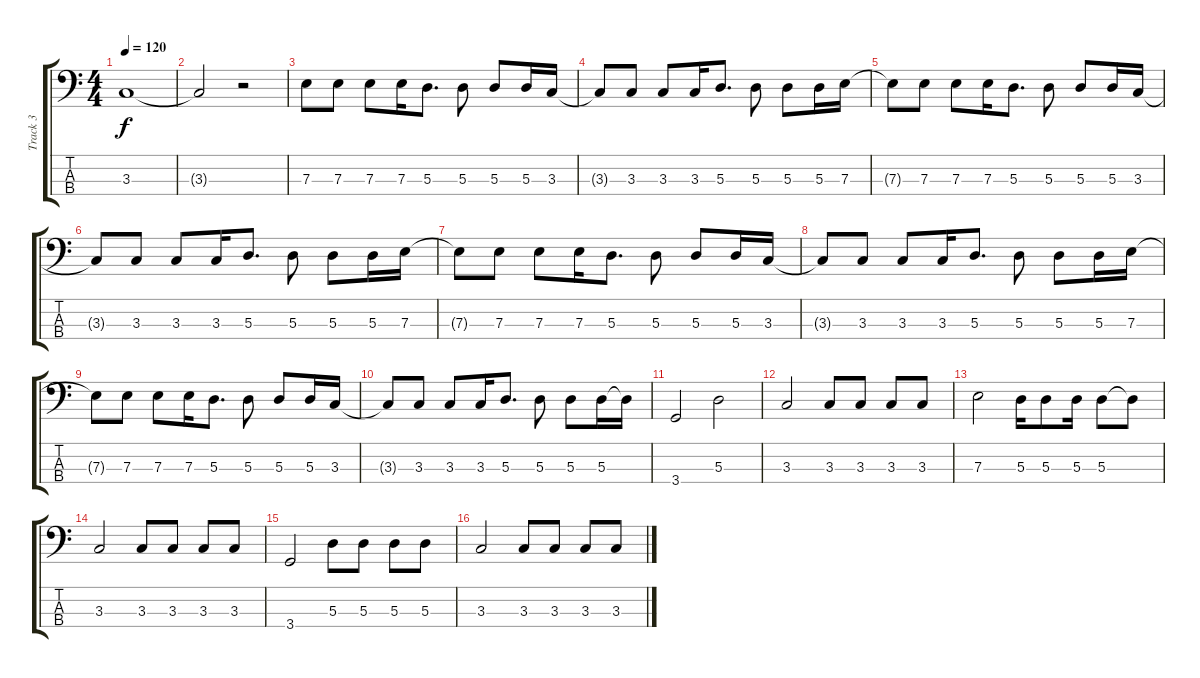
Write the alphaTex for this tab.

\track ("Track 3" "Track 3") {instrument electricbassfinger}
\staff {score tabs}
\tuning (G2 D2 A1 E1) {hide}
\ts (4 4)
\tempo 120
\clef f4
\ks c
3.3.1{dy f} |
3.3{t}.2 r.2 |
7.3.8 7.3.8 7.3.8 7.3.16 5.3.8{d} 5.3.8 5.3.8 5.3.16 3.3.16 |
3.3{t}.8 3.3.8 3.3.8 3.3.16 5.3.8{d} 5.3.8 5.3.8 5.3.16 7.3.16 |
7.3{t}.8 7.3.8 7.3.8 7.3.16 5.3.8{d} 5.3.8 5.3.8 5.3.16 3.3.16 |
3.3{t}.8 3.3.8 3.3.8 3.3.16 5.3.8{d} 5.3.8 5.3.8 5.3.16 7.3.16 |
7.3{t}.8 7.3.8 7.3.8 7.3.16 5.3.8{d} 5.3.8 5.3.8 5.3.16 3.3.16 |
3.3{t}.8 3.3.8 3.3.8 3.3.16 5.3.8{d} 5.3.8 5.3.8 5.3.16 7.3.16 |
7.3{t}.8 7.3.8 7.3.8 7.3.16 5.3.8{d} 5.3.8 5.3.8 5.3.16 3.3.16 |
3.3{t}.8 3.3.8 3.3.8 3.3.16 5.3.8{d} 5.3.8 5.3.8 5.3.16 5.3{t}.16 |
3.4.2 5.3.2 |
3.3.2 3.3.8 3.3.8 3.3.8 3.3.8 |
7.3.2 5.3.16 5.3.8 5.3.16 5.3.8 5.3{t}.8 |
3.3.2 3.3.8 3.3.8 3.3.8 3.3.8 |
3.4.2 5.3.8 5.3.8 5.3.8 5.3.8 |
3.3.2 3.3.8 3.3.8 3.3.8 3.3.8
